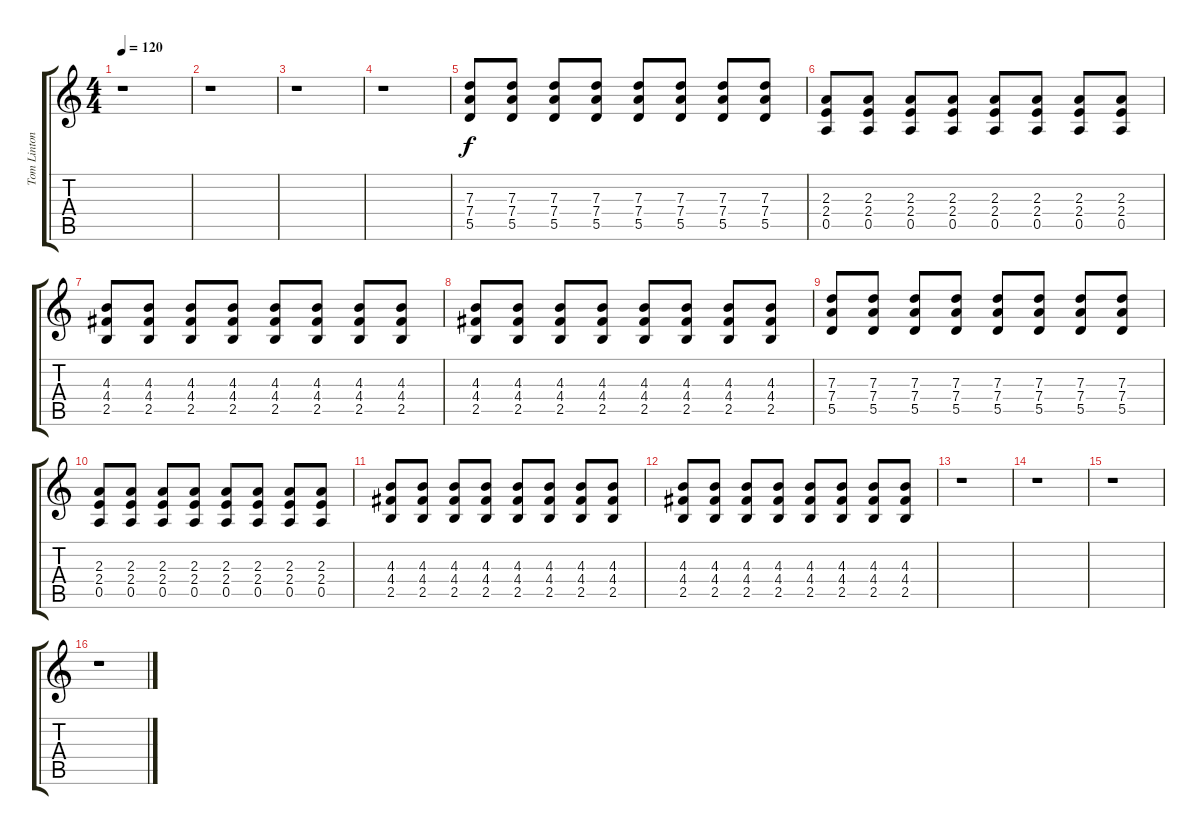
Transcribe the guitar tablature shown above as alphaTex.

\track ("Tom Linton (Distorted Guitar)" "Tom Linton") {instrument distortionguitar}
\staff {score tabs}
\tuning (E4 B3 G3 D3 A2 E2) {hide}
\ts (4 4)
\tempo 120
\clef g2
\ks c
r.1{dy f} |
r.1 |
r.1 |
r.1 |
(7.3 7.4 5.5).8 (7.3 7.4 5.5).8 (7.3 7.4 5.5).8 (7.3 7.4 5.5).8 (7.3 7.4 5.5).8 (7.3 7.4 5.5).8 (7.3 7.4 5.5).8 (7.3 7.4 5.5).8 |
(2.3 2.4 0.5).8 (2.3 2.4 0.5).8 (2.3 2.4 0.5).8 (2.3 2.4 0.5).8 (2.3 2.4 0.5).8 (2.3 2.4 0.5).8 (2.3 2.4 0.5).8 (2.3 2.4 0.5).8 |
(4.3 4.4 2.5).8 (4.3 4.4 2.5).8 (4.3 4.4 2.5).8 (4.3 4.4 2.5).8 (4.3 4.4 2.5).8 (4.3 4.4 2.5).8 (4.3 4.4 2.5).8 (4.3 4.4 2.5).8 |
(4.3 4.4 2.5).8 (4.3 4.4 2.5).8 (4.3 4.4 2.5).8 (4.3 4.4 2.5).8 (4.3 4.4 2.5).8 (4.3 4.4 2.5).8 (4.3 4.4 2.5).8 (4.3 4.4 2.5).8 |
(7.3 7.4 5.5).8 (7.3 7.4 5.5).8 (7.3 7.4 5.5).8 (7.3 7.4 5.5).8 (7.3 7.4 5.5).8 (7.3 7.4 5.5).8 (7.3 7.4 5.5).8 (7.3 7.4 5.5).8 |
(2.3 2.4 0.5).8 (2.3 2.4 0.5).8 (2.3 2.4 0.5).8 (2.3 2.4 0.5).8 (2.3 2.4 0.5).8 (2.3 2.4 0.5).8 (2.3 2.4 0.5).8 (2.3 2.4 0.5).8 |
(4.3 4.4 2.5).8 (4.3 4.4 2.5).8 (4.3 4.4 2.5).8 (4.3 4.4 2.5).8 (4.3 4.4 2.5).8 (4.3 4.4 2.5).8 (4.3 4.4 2.5).8 (4.3 4.4 2.5).8 |
(4.3 4.4 2.5).8 (4.3 4.4 2.5).8 (4.3 4.4 2.5).8 (4.3 4.4 2.5).8 (4.3 4.4 2.5).8 (4.3 4.4 2.5).8 (4.3 4.4 2.5).8 (4.3 4.4 2.5).8 |
r.1 |
r.1 |
r.1 |
r.1
